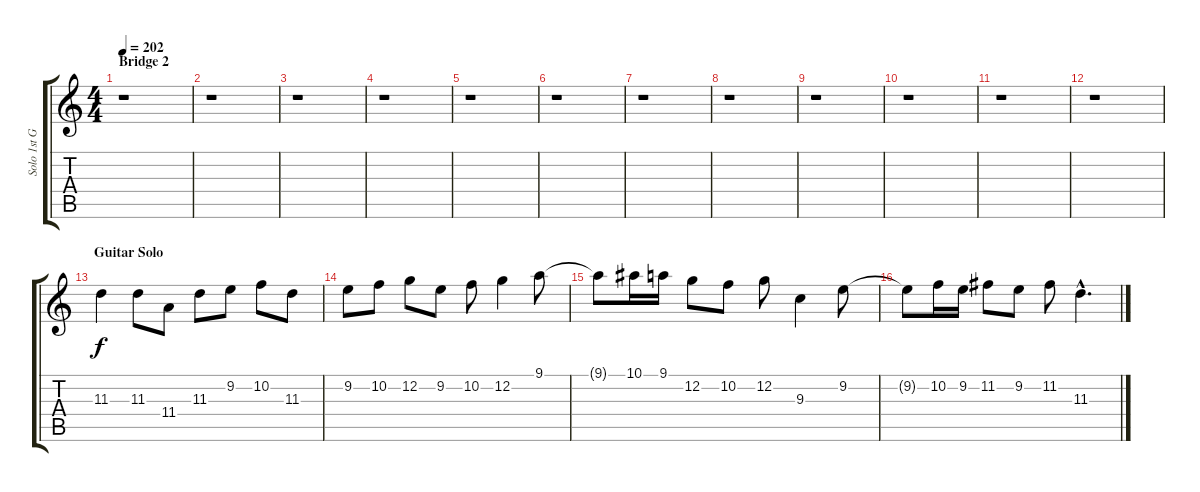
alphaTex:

\track ("Solo 1st Guitar" "Solo 1st G") {instrument distortionguitar}
\staff {score tabs}
\tuning (C4 G3 Eb3 Bb2 F2 C2) {hide}
\ts (4 4)
\section ("" "Bridge 2")
\tempo 202
\clef g2
\ks c
r.1{dy f} |
r.1 |
r.1 |
r.1 |
r.1 |
r.1 |
r.1 |
r.1 |
r.1 |
r.1 |
r.1 |
r.1 |
\section ("" "Guitar Solo")
11.3.4 11.3.8 11.4.8 11.3.8 9.2.8 10.2.8 11.3.8 |
9.2.8 10.2.8 12.2.8 9.2.8 10.2.8 12.2.4 9.1.8 |
9.1{t}.8 10.1.16 9.1.16 12.2.8 10.2.8 12.2.8 9.3.4 9.2.8 |
9.2{t}.8 10.2.16 9.2.16 11.2.8 9.2.8 11.2.8 11.3{hac}.4{d}
